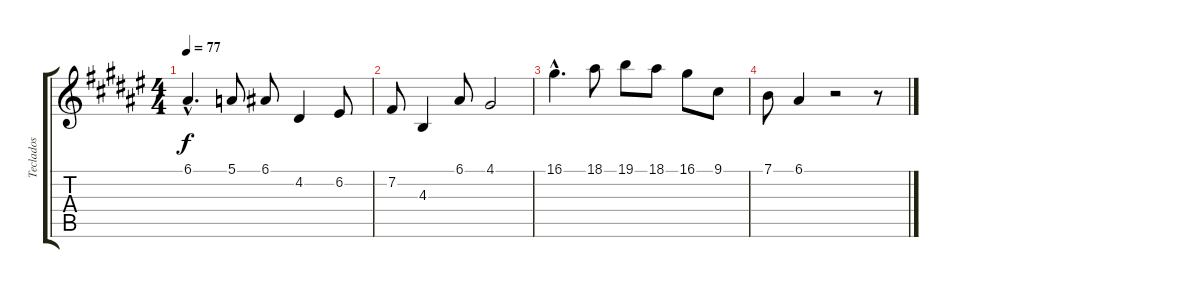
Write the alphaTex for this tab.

\track ("Teclados" "Teclados") {instrument stringensemble1}
\staff {score tabs}
\tuning (E4 B3 G3 D3 A2 E2) {hide}
\ts (4 4)
\tempo 77
\clef g2
\ks d#minor
6.1{hac}.4{d dy f instrument stringensemble1} 5.1.8 6.1.8 4.2.4 6.2.8 |
7.2.8 4.3.4 6.1.8 4.1.2 |
16.1{hac}.4{d} 18.1.8 19.1.8 18.1.8 16.1.8 9.1.8 |
7.1.8 6.1.4 r.2 r.8
